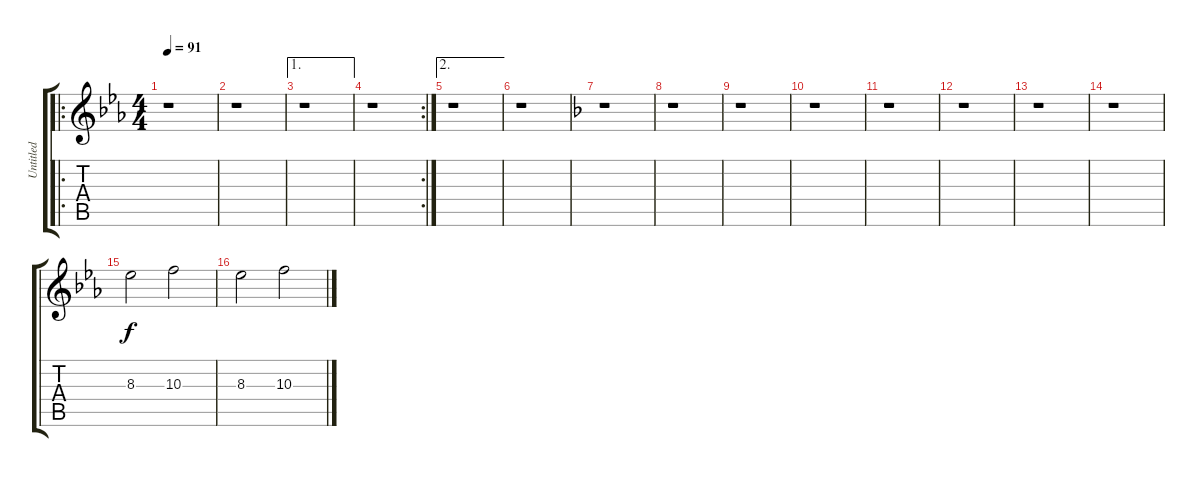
\track ("Untitled" "Untitled") {instrument distortionguitar}
\staff {score tabs}
\tuning (E4 B3 G3 D3 A2 E2) {hide}
\ro
\ts (4 4)
\tempo 91
\clef g2
\ks eb
r.1{dy f} |
r.1 |
\ae 1
r.1 |
\rc 2
r.1 |
\ae 2
r.1 |
r.1 |
\ks f
r.1 |
r.1 |
r.1 |
r.1 |
r.1 |
r.1 |
r.1 |
r.1 |
\ks eb
8.3.2 10.3.2 |
8.3.2 10.3.2
